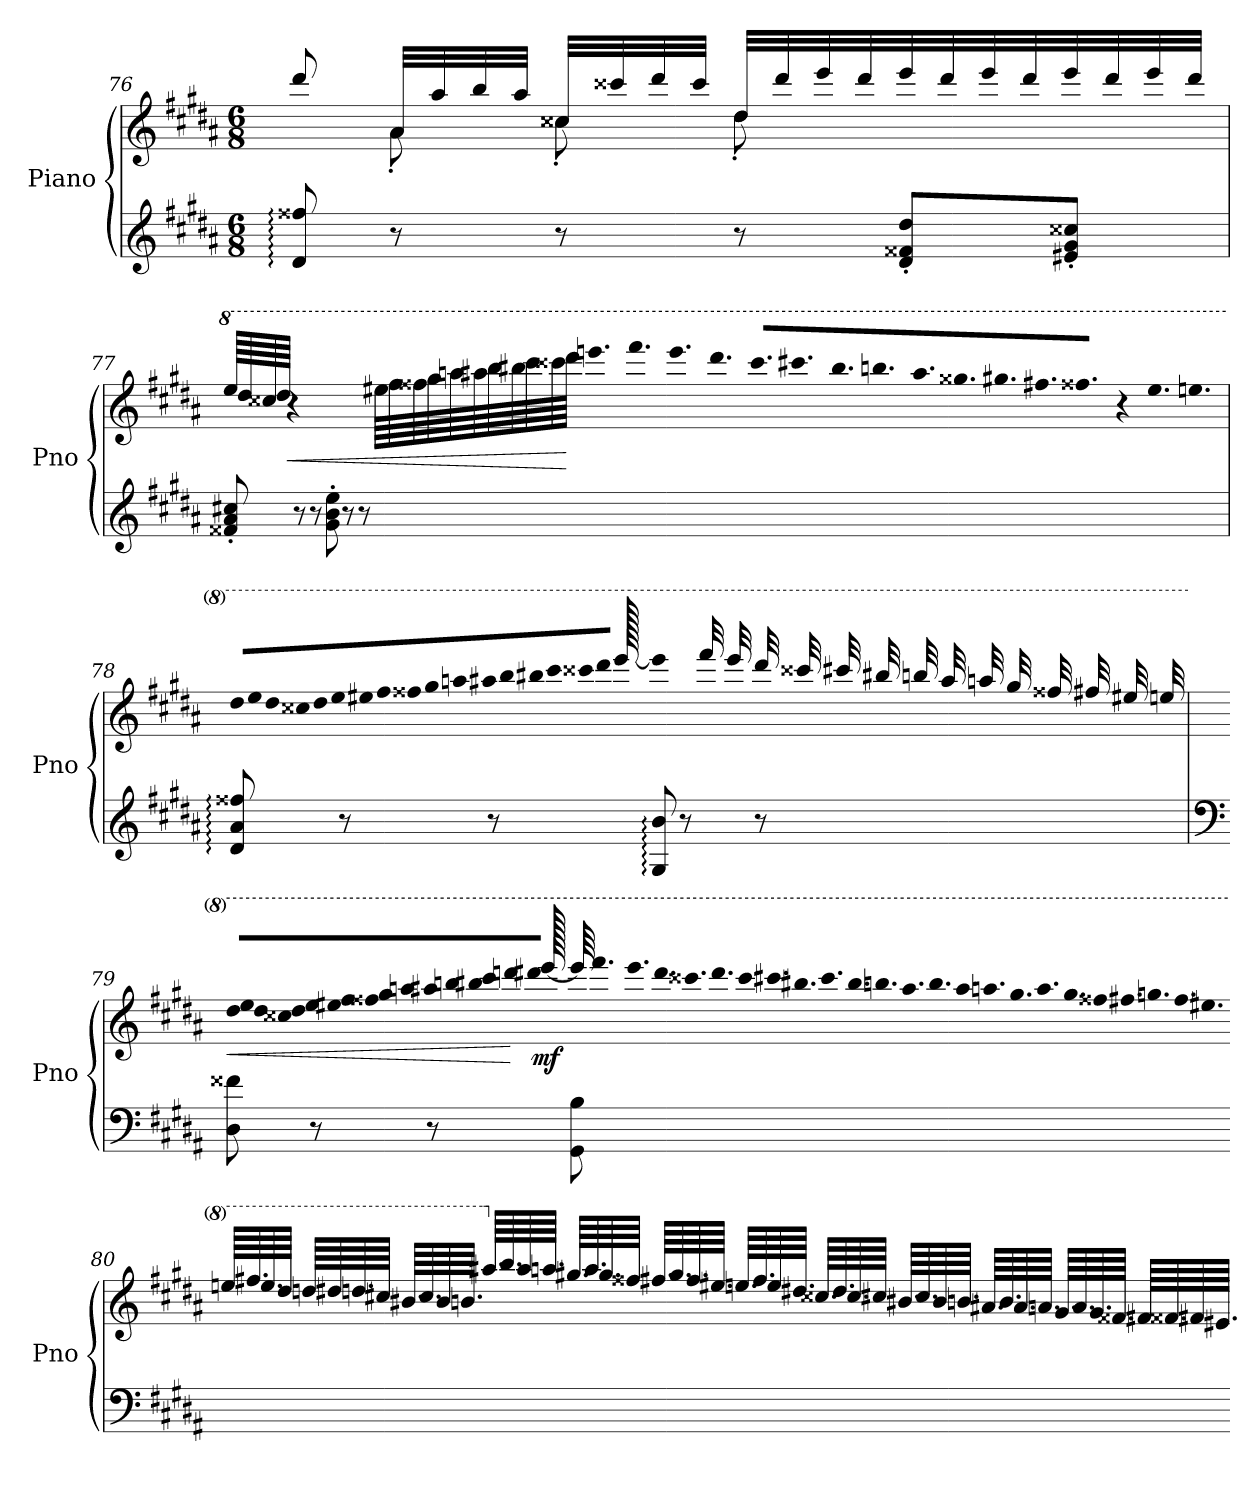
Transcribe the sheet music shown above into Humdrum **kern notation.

**kern	**kern	**dynam
*part1	*part1	*part1
*staff2	*staff1	*staff1/2
*I"Piano	*	*
*I'Pno	*	*
!!LO:LB:g=z
*clefG2	*clefG2	*
*k[f#c#g#d#a#]	*k[f#c#g#d#a#]	*
*M6/8	*M6/8	*
=76	=76	=76
*	*^	*
8d#/: 8ff##X/:	8ddd#/	8ryy	.
8r	32a#/LLL	8a#'\	.
.	32aa#/	.	.
.	32bb/	.	.
.	32aa#/JJJ	.	.
8r	32cc##X/LLL	8cc##X'\	.
.	32ccc##X/	.	.
.	32ddd#/	.	.
.	32ccc##/JJJ	.	.
8r	32dd#/LLL	8dd#'\	.
.	32ddd#/	.	.
.	32eee/	.	.
.	32ddd#/	.	.
8d#/' 8f##X/' 8dd#/'L	32eee/	4ryy	.
.	32ddd#/	.	.
.	32eee/	.	.
.	32ddd#/	.	.
8e#X/' 8g#/' 8cc##X/'J	32eee/	.	.
.	32ddd#/	.	.
.	32eee/	.	.
.	32ddd#/JJJ	.	.
*	*v	*v	*
!!LO:LB:g=z
=77	=77	=77
*	*8va	*
*	*Xtuplet	*
8f##X/' 8a#/' 8cc#X/'	128%3eee/LLL	.
.	128%3ddd#/	.
.	128%3ccc##X/	.
.	128%3ddd#/JJJ	.
!	!LO:N:vis=2..	!LO:HP:b
.	32%21r	<
8r	.	.
8r	.	.
8g#\' 8b\' 8ee\'	.	.
8r	.	.
8r	.	.
640%381ryy	128%3eee#X\LLL	.
.	128%3fff#\	.
.	128%3fff##X\	.
.	128%3ggg#\	.
.	128%3aaan\	.
.	128%3aaa#X\	.
.	128%3bbb\	.
.	128%3bbb#X\	.
.	128%3cccc#\	.
.	128%3cccc##X\	.
.	128%3dddd#\JJJ	[
.	80.eeeen\	.
.	80.ffff#\	.
.	80.eeee\	.
.	80.dddd#\	.
.	80.cccc##/LLL	.
.	80.cccc#X/	.
.	80.bbb#/	.
.	80.bbbn/	.
.	80.aaa#/	.
.	80.ggg##X/	.
.	80.ggg#X/	.
.	80.fff#X/	.
.	80.fff##X/JJJ	.
.	160%9r	.
.	80.eee#\	.
.	80.eeen\	.
!!LO:PB:g=z
=78	=78	=78
!	!LO:N:vis=32	!
8d#/: 8a#/: 8ff##X/:	320%7ddd#/LLL	.
!	!LO:N:vis=32	!
.	320%7eee/	.
!	!LO:N:vis=32	!
.	320%7ddd#/	.
!	!LO:N:vis=32	!
.	320%7ccc##X/	.
!	!LO:N:vis=32	!
.	320%7ddd#/	.
!	!LO:N:vis=32	!
.	320%7eee/	.
8r	.	.
!	!LO:N:vis=32	!
.	320%7eee#X/	.
!	!LO:N:vis=32	!
.	320%7fff#/	.
!	!LO:N:vis=32	!
.	320%7fff##X/	.
!	!LO:N:vis=32	!
.	320%7ggg#/	.
!	!LO:N:vis=32	!
.	320%7aaan/	.
!	!LO:N:vis=32	!
.	320%7aaa#X/	.
8r	.	.
!	!LO:N:vis=32	!
.	320%7bbb/	.
!	!LO:N:vis=32	!
.	320%7bbb#X/	.
!	!LO:N:vis=32	!
.	320%7cccc#/	.
!	!LO:N:vis=32	!
.	320%7cccc##X/	.
!	!LO:N:vis=32	!
.	320%7dddd#/JJJ	.
.	[320eeee/LLL	.
8G#/: 8b/:	320%7eeee/LLL]	.
.	40ffff#/	.
.	40eeee/	.
.	40dddd#/	.
.	40cccc##X/	.
.	40cccc#X/	.
8r	.	.
.	40bbb#X/	.
.	40bbbn/	.
.	40aaa#/	.
.	40aaan/	.
.	40ggg#/	.
8r	.	.
.	40fff##X/	.
.	40fff#X/	.
.	40eee#X/	.
.	40eeen/JJJ	.
.	320ryy	.
!!LO:LB:g=z
=79	=79	=79
*clefF4	*	*
!	!LO:N:vis=32	!LO:HP:b
8D#\ 8f##X\	320%7ddd#/LLL	<
!	!LO:N:vis=32	!
.	320%7eee/	.
!	!LO:N:vis=32	!
.	320%7ddd#/	.
!	!LO:N:vis=32	!
.	320%7ccc##X/	.
!	!LO:N:vis=32	!
.	320%7ddd#/	.
!	!LO:N:vis=32	!
.	320%7eee/	.
8r	.	.
!	!LO:N:vis=32	!
.	320%7eee#X/	.
!	!LO:N:vis=32	!
.	320%7fff#/	.
!	!LO:N:vis=32	!
.	320%7fff##X/	.
!	!LO:N:vis=32	!
.	320%7ggg#/	.
!	!LO:N:vis=32	!
.	320%7aaan/	.
!	!LO:N:vis=32	!
.	320%7aaa#X/	.
8r	.	.
!	!LO:N:vis=32	!
.	320%7bbbn/	.
!	!LO:N:vis=32	!
.	320%7bbb#X/	.
!	!LO:N:vis=32	!
.	320%7cccc#/	.
!	!LO:N:vis=32	!
.	320%7ddddn/	.
!	!LO:N:vis=32	!
.	320%7dddd#X/JJJ	[
!	!	!LO:DY:b
.	[320eeee/LLL	mf
8GG#\ 8B\	80eeee/LLL]	.
.	96.ffff#/	.
.	96.eeee/	.
.	96.dddd#/JJJ	.
.	96.cccc##X/LLL	.
.	96.dddd#/	.
.	96.cccc##/	.
.	96.cccc#X/JJJ	.
.	96.bbb#X/LLL	.
4ryy	.	.
.	96.cccc#/	.
.	96.bbb#/	.
.	96.bbbn/JJJ	.
.	96.aaa#/LLL	.
.	96.bbb/	.
.	96.aaa#/	.
.	96.aaan/JJJ	.
.	96.ggg#/LLL	.
.	96.aaa/	.
.	96.ggg#/	.
.	96.fff##X/JJJ	.
.	96.fff#X/LLL	.
.	96.gggn/	.
.	96.fff#/	.
.	96.eee#X/JJJ	.
.	320ryy	.
!!LO:LB:g=z
=80-	=80-	=80-
2.ryy	96.eeen/LLL	.
.	96.fff#X/	.
.	96.eee/	.
.	96.ddd#/JJJ	.
.	96.dddn/LLL	.
.	96.ddd#X/	.
.	96.dddn/	.
.	96.ccc#/JJJ	.
.	96.bb#X/LLL	.
.	96.ccc#/	.
.	96.bb#/	.
.	96.bbn/JJJ	.
*	*X8va	*
.	96.aa#X/LLL	.
.	96.bb/	.
.	96.aa#/	.
.	96.aan/JJJ	.
.	96.gg#/LLL	.
.	96.aa/	.
.	96.gg#/	.
.	96.ff##X/JJJ	.
.	96.ff#X/LLL	.
.	96.gg#/	.
.	96.ff#/	.
.	96.ee#X/JJJ	.
.	96.een/LLL	.
.	96.ff#/	.
.	96.ee/	.
.	96.dd#/JJJ	.
.	96.cc##X/LLL	.
.	96.dd#/	.
.	96.cc##/	.
.	96.cc#X/JJJ	.
.	96.b#X/LLL	.
.	96.cc#/	.
.	96.b#/	.
.	96.bn/JJJ	.
.	96.a#X/LLL	.
.	96.b/	.
.	96.a#/	.
.	96.an/JJJ	.
.	96.g#/LLL	.
.	96.a/	.
.	96.g#/	.
.	96.f##X/JJJ	.
.	96.f#X/LLL	.
.	96.f##X/	.
.	96.f#X/	.
.	96.e#X/JJJ	.
=-	=-	=-
*-	*-	*-
